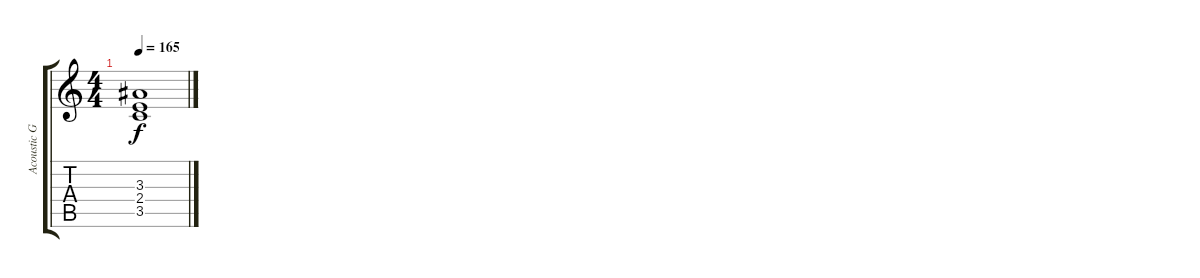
\track ("Acoustic Guitar" "Acoustic G") {instrument acousticguitarsteel}
\staff {score tabs}
\tuning (E4 B3 G3 D3 A2 E2) {hide}
\ts (4 4)
\tempo 165
\clef g2
\ks c
(3.3 2.4 3.5).1{dy f}
